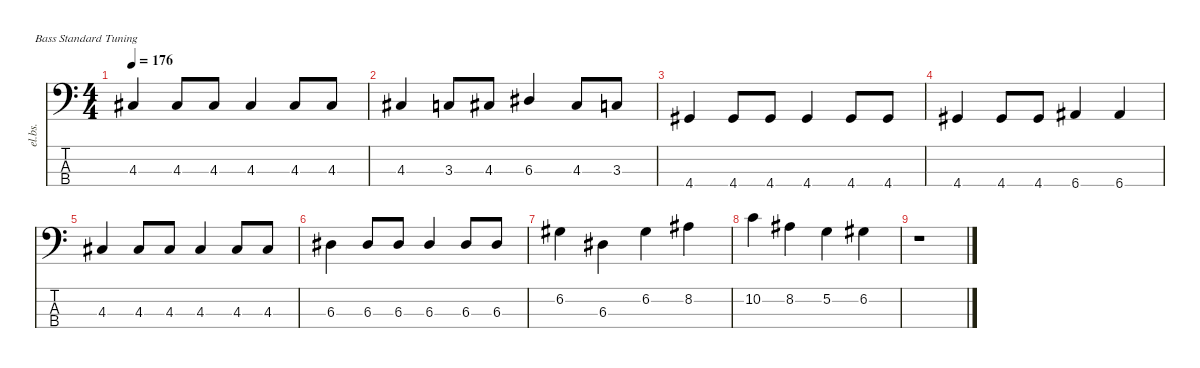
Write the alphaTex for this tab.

\defaultSystemsLayout 4
\hideDynamics
\bracketExtendMode nobrackets
\otherSystemsTrackNameOrientation horizontal
\track ("Bass" "el.bs.") {instrument electricbassfinger}
\staff {score tabs}
\tuning (G2 D2 A1 E1)
\ts (4 4)
\tempo 176
\clef f4
\ks c
4.3{acc #}.4{dy mf beam Up} 4.3{acc #}.8{beam Up} 4.3{acc #}.8{beam Up} 4.3{acc #}.4{beam Up} 4.3{acc #}.8{beam Up} 4.3{acc #}.8{beam Up} |
4.3{acc #}.4{beam Up} 3.3.8{beam Up} 4.3{acc #}.8{beam Up} 6.3{acc #}.4{beam Up} 4.3{acc #}.8{beam Up} 3.3.8{beam Up} |
4.4{acc #}.4{beam Up} 4.4{acc #}.8{beam Up} 4.4{acc #}.8{beam Up} 4.4{acc #}.4{beam Up} 4.4{acc #}.8{beam Up} 4.4{acc #}.8{beam Up} |
4.4{acc #}.4{beam Up} 4.4{acc #}.8{beam Up} 4.4{acc #}.8{beam Up} 6.4{acc #}.4{beam Up} 6.4{acc #}.4{beam Up} |
4.3{acc #}.4{beam Up} 4.3{acc #}.8{beam Up} 4.3{acc #}.8{beam Up} 4.3{acc #}.4{beam Up} 4.3{acc #}.8{beam Up} 4.3{acc #}.8{beam Up} |
6.3{acc #}.4{beam Down} 6.3{acc #}.8{beam Up} 6.3{acc #}.8{beam Up} 6.3{acc #}.4{beam Up} 6.3{acc #}.8{beam Up} 6.3{acc #}.8{beam Up} |
6.2{acc #}.4{beam Down} 6.3{acc #}.4{beam Down} 6.2{acc #}.4{beam Down} 8.2{acc #}.4{beam Down} |
10.2.4{beam Down} 8.2{acc #}.4{beam Down} 5.2.4{beam Down} 6.2{acc #}.4{beam Down} |
r.1{beam Down}
